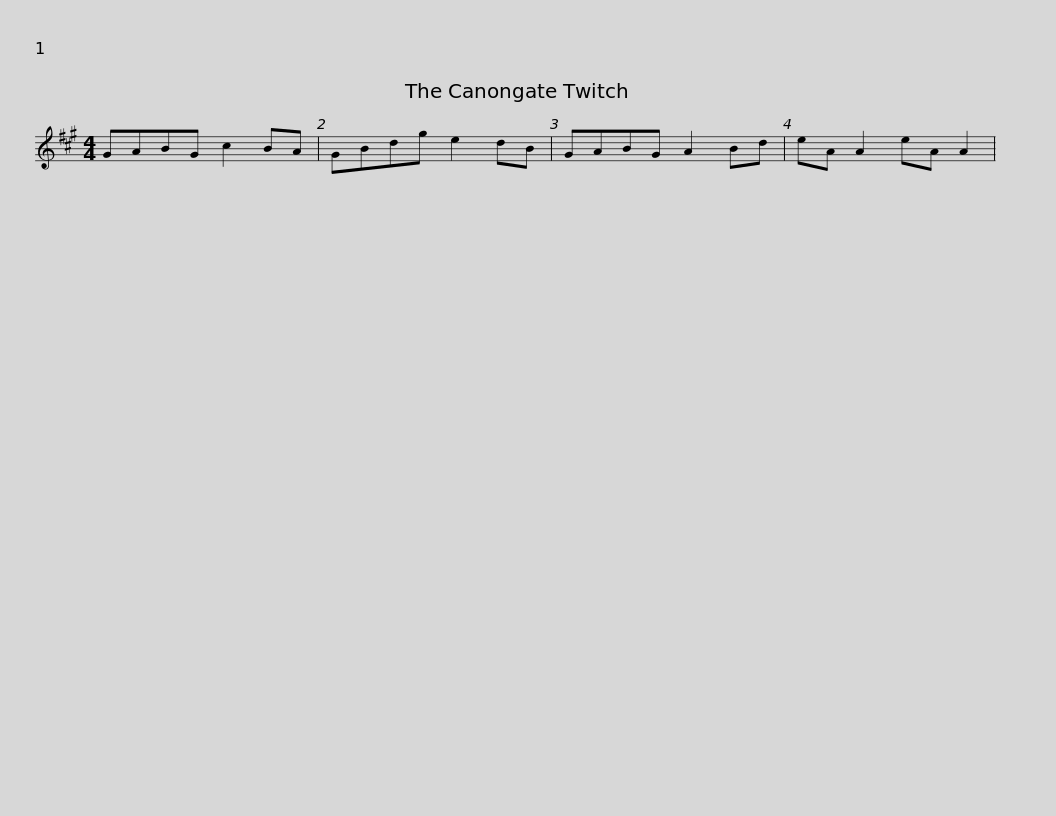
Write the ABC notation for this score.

X:1
L:1/8
M:4/4
I:linebreak $
K:A
V:1 treble
V:1
 GABG c2 BA | GBdg e2 dB | GABG A2 Bd | eA A2 eA A2 | %4
